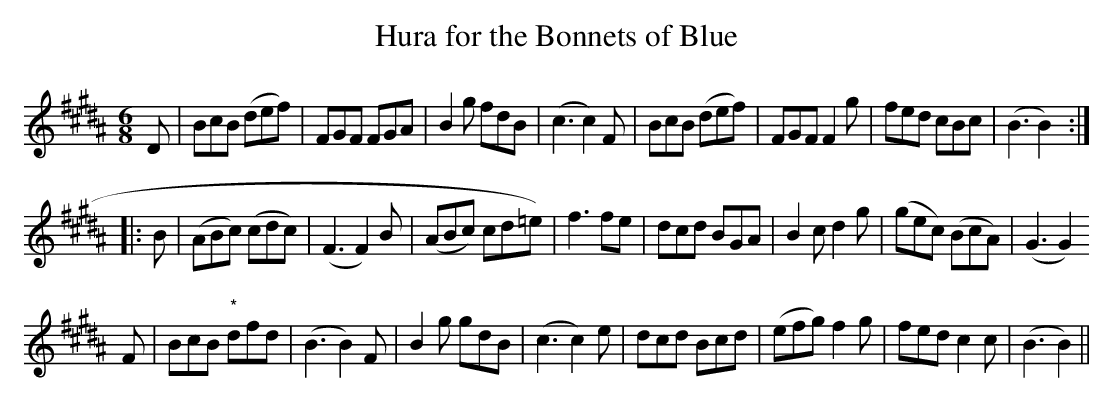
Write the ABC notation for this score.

X:1
T:Hura for the Bonnets of Blue
M:6/8
L:1/8
K:B_ major
D|BcB (def)|FGF FGA|B2g fdB|(c3c2)F|BcB (def)|FGF F2g|fed cBc|(B3B2):|
|:B|(ABc) (cdc)|(F3F2)B|(ABc) cd=e)|f3fe|dcd BGA|B2cd2g|(gec) (BcA)|(G3G2)
F|BcB"*" dfd|(B3B2)F|B2g gdB|(c3c2)e|dcd Bcd|(efg)f2g|fed c2c|(B3B2)||
